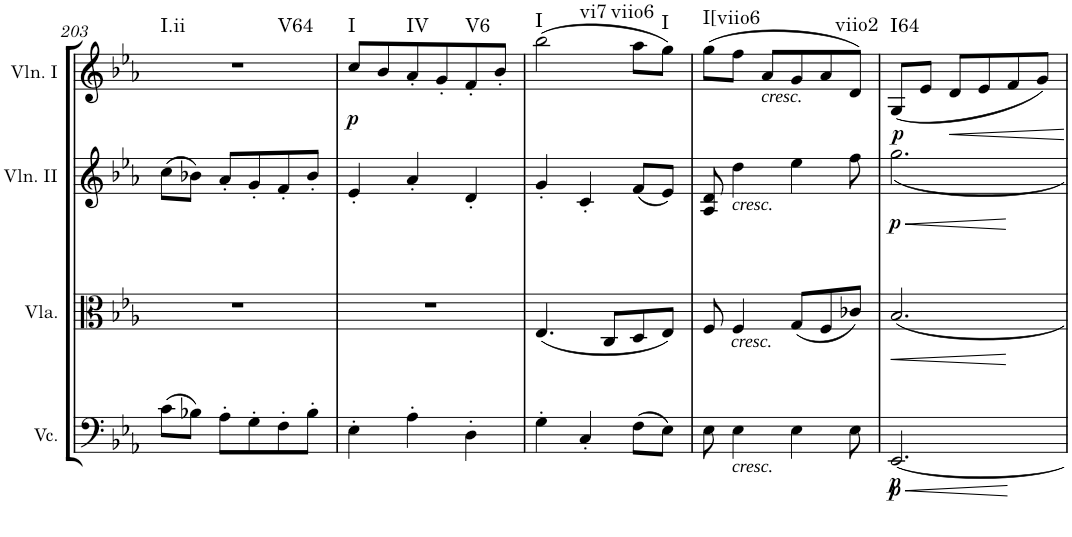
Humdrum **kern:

**kern	**dynam	**kern	**kern	**dynam	**kern	**dynam	**harte
*part4	*part4	*part3	*part2	*part2	*part1	*part1	*part1
*staff4	*staff4	*staff3	*staff2	*staff2	*staff1	*staff1	*
*I"Violoncello	*	*I"Viola	*I"Violin II	*	*I"Violin I	*	*
*I'Vc.	*	*I'Vla.	*I'Vln. II	*	*I'Vln. I	*	*
!!LO:PB:g=z
*clefG2	*	*clefC3	*clefG2	*	*clefG2	*	*
*k[b-e-a-]	*	*k[b-e-a-]	*k[b-e-a-]	*	*k[b-e-a-]	*	*
*E-:	*	*E-:	*E-:	*	*E-:	*	*
*M3/4	*	*M3/4	*M3/4	*	*M3/4	*	*
=203	=203	=203	=203	=203	=203	=203	=203
!	!	!	!	!	!	!	!LO:H:n=1:kt=I.ii
!	!	!	!	!	!	!	!LO:H:n=2:kt=V64
(8c\L	.	2.r	(8cc\L	.	2.r	.	N N
8B-X\J)	.	.	8b-X\J)	.	.	.	.
8A-'\L	.	.	8a-'/L	.	.	.	.
8G'\	.	.	8g'/	.	.	.	.
8F'\	.	.	8f'/	.	.	.	.
8B-'\J	.	.	8b-'/J	.	.	.	.
=204	=204	=204	=204	=204	=204	=204	=204
!	!	!	!	!	!	!LO:DY:b	!LO:H:kt=I
4E-'\	.	2.r	4e-'/	.	8cc/L	p	N
.	.	.	.	.	8b-/	.	.
!	!	!	!	!	!	!	!LO:H:kt=IV
4A-'\	.	.	4a-'/	.	8a-'/	.	N
.	.	.	.	.	8g'/	.	.
!	!	!	!	!	!	!	!LO:H:kt=V6
4D'\	.	.	4d'/	.	8f'/	.	N
.	.	.	.	.	8b-'/J	.	.
=205	=205	=205	=205	=205	=205	=205	=205
!	!	!	!	!	!	!	!LO:H:n=1:kt=I
!	!	!	!	!	!	!	!LO:H:n=2:kt=vi7
4G'\	.	(4.E-/	4g'/	.	(2bb-\	.	N N
4C'/	.	.	4c'/	.	.	.	.
.	.	8C/L	.	.	.	.	.
!	!	!	!	!	!	!	!LO:H:kt=viio6
(8F\L	.	8D/	(8f/L	.	8aa-\L	.	N
!	!	!	!	!	!	!	!LO:H:kt=I
8E-\J)	.	8E-/J)	8e-/J)	.	8gg\J)	.	N
=206	=206	=206	=206	=206	=206	=206	=206
!	!	!	!	!	!	!	!LO:H:kt=I[viio6
8E-\	.	8F/	8A-/ 8d/	.	(8gg\L	.	N
!	!	!	!LO:TX:b:i:t=cresc.	!	!	!	!
!	!	!LO:TX:b:i:t=cresc.	!	!	!	!	!
!LO:TX:b:i:t=cresc.	!	!	!	!	!	!	!
4E-\	.	4F/	4dd\	.	8ff\J	.	.
!	!	!	!	!	!LO:TX:b:i:t=cresc.	!	!
.	.	.	.	.	8a-/L	.	.
4E-\	.	(8G/L	4ee-\	.	8g/	.	.
.	.	8F/	.	.	8a-/	.	.
!	!	!	!	!	!	!	!LO:H:kt=viio2
8E-\	.	8c-X/J)	8ff\	.	8d/J)	.	N
=207	=207	=207	=207	=207	=207	=207	=207
!	!LO:DY:b	!	!	!	!	!	!
!	!LO:DY:n=1:b	!	!	!LO:DY:b	!	!	!
!	!	!	!	!LO:DY:n=1:a	!	!	!LO:H:kt=I64
[2.EE-/	p p	2.B-/	2.gg\	p p	(8G/L	.	N
.	.	.	.	.	8e-/J	.	.
.	.	.	.	.	8d/L	.	.
.	.	.	.	.	8e-/	.	.
.	.	.	.	.	8f/	.	.
.	.	.	.	.	8g/J)	.	.
=	=	=	=	=	=	=	=
*-	*-	*-	*-	*-	*-	*-	*-
